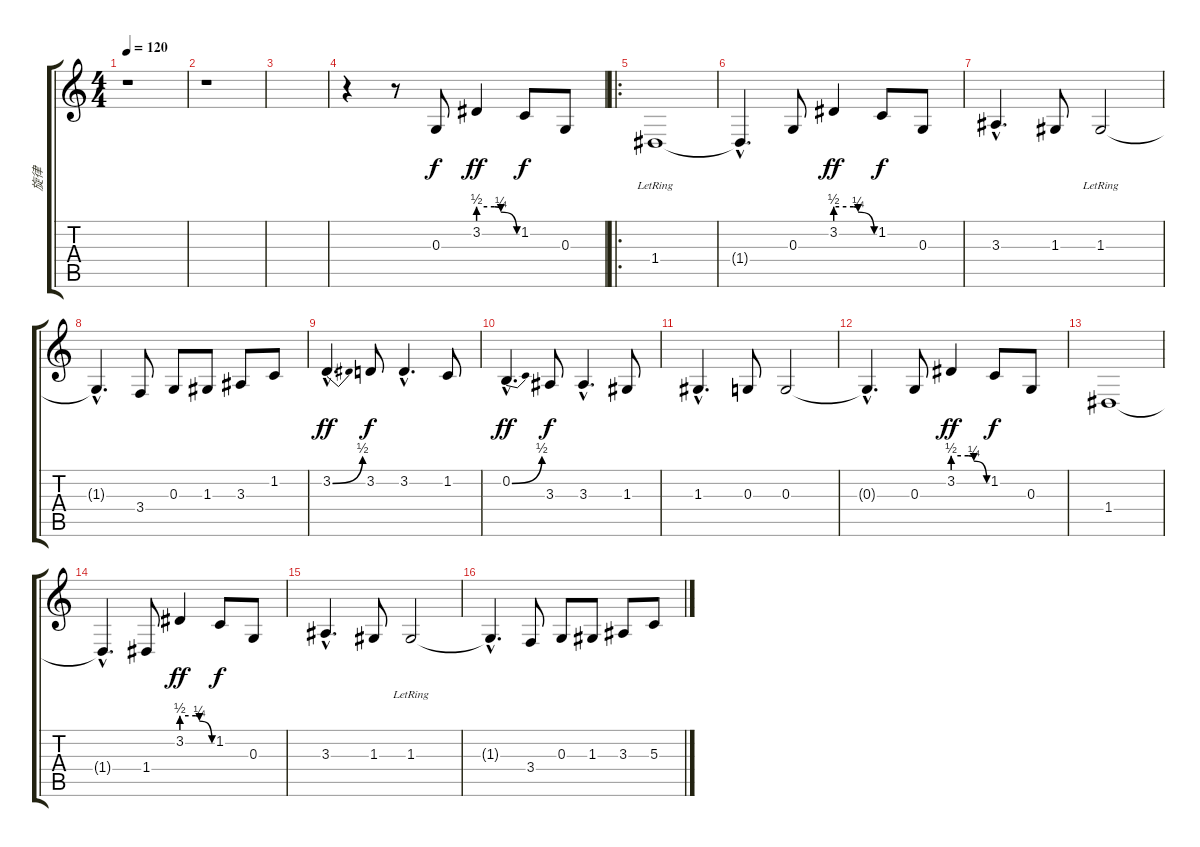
\track ("旋律" "旋律") {instrument trombone}
\staff {score tabs}
\tuning (E4 B3 G3 D3 A2 E2) {hide}
\ts (4 4)
\tempo 120
\clef g2
\ks c
r.1{dy f instrument trombone} |
r.1 |
|
r.4 r.8 0.3.8 3.2{be (custom 0 2 25 2 35 1 60 0)}.4{dy ff} 1.2.8{dy f} 0.3.8 |
\ro
1.4{lr}.1 |
1.4{hac t}.4{d} 0.3.8 3.2{be (custom 0 2 28 2 35 1 60 0)}.4{dy ff} 1.2.8{dy f} 0.3.8 |
3.3{hac}.4{d} 1.3.8 1.3{lr}.2 |
1.3{hac t}.4{d} 3.4.8 0.3.8 1.3.8 3.3.8 1.2.8 |
3.2{be (bend 0 0 60 2) hac}.4{d dy ff} 3.2.8{dy f} 3.2{hac}.4{d} 1.2.8 |
0.2{be (bend 0 0 60 2) hac}.4{d dy ff} 3.3.8{dy f} 3.3{hac}.4{d} 1.3.8 |
1.3{hac}.4{d} 0.3.8 0.3.2 |
0.3{hac t}.4{d} 0.3.8 3.2{be (custom 0 2 27 2 37 1 60 0)}.4{dy ff} 1.2.8{dy f} 0.3.8 |
1.4.1 |
1.4{hac t}.4{d} 1.4.8 3.2{be (custom 0 2 28 2 35 1 60 0)}.4{dy ff} 1.2.8{dy f} 0.3.8 |
3.3{hac}.4{d} 1.3.8 1.3{lr}.2 |
1.3{hac t}.4{d} 3.4.8 0.3.8 1.3.8 3.3.8 5.3.8
